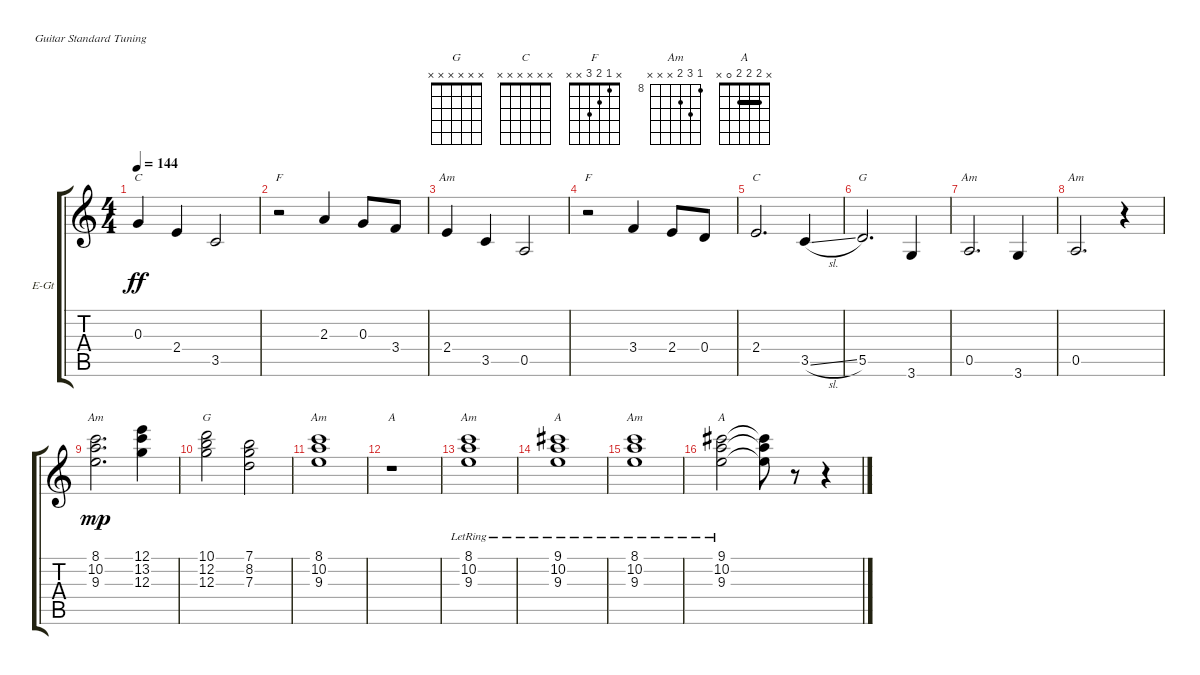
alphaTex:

\defaultSystemsLayout 4
\bracketExtendMode groupsimilarinstruments
\firstSystemTrackNameOrientation horizontal
\otherSystemsTrackNameOrientation horizontal
\track ("Solo Guitar" "E-Gt") {instrument electricguitarclean}
\staff {score tabs}
\tuning (E4 B3 G3 D3 A2 E2)
\chord ("G" x x x x x x)
\chord ("C" x x x x x x)
\chord ("F" x 1 2 3 x x)
\chord ("Am" 0 1 2 2 0 x)
\chord ("Am" 8 10 9 x x x) {firstfret 8}
\chord ("A" x 2 2 2 0 x) {barre (2 2)}
\ts (4 4)
\tempo 144
\clef g2
\ks c
0.3.4{ch "C" dy ff} 2.4.4 3.5.2 |
r.2{ch "F"} 2.3.4 0.3.8 3.4.8 |
2.4.4{ch "Am"} 3.5.4 0.5.2 |
r.2{ch "F"} 3.4.4 2.4.8 0.4.8 |
2.4.2{d ch "C"} 3.5{sl}.4 |
5.5.2{d ch "G"} 3.6.4 |
0.5.2{d ch "Am"} 3.6.4 |
0.5.2{d ch "Am"} r.4 |
(10.2 9.3 8.1).2{d ch "Am" dy mp} (13.2 12.3 12.1).4 |
(12.2 12.3 10.1).2{ch "G"} (7.1 8.2 7.3).2 |
(9.3 8.1 10.2).1{ch "Am"} |
r.1{ch "A"} |
(8.1{lr} 10.2{lr} 9.3{lr}).1{ch "Am"} |
(9.1{lr} 10.2{lr} 9.3{lr}).1{ch "A"} |
(8.1 10.2{lr} 9.3).1{ch "Am"} |
(9.1{lr} 10.2{lr} 9.3{lr}).2{ch "A"} (9.1{t} 10.2{t} 9.3{t}).8 r.8 r.4
